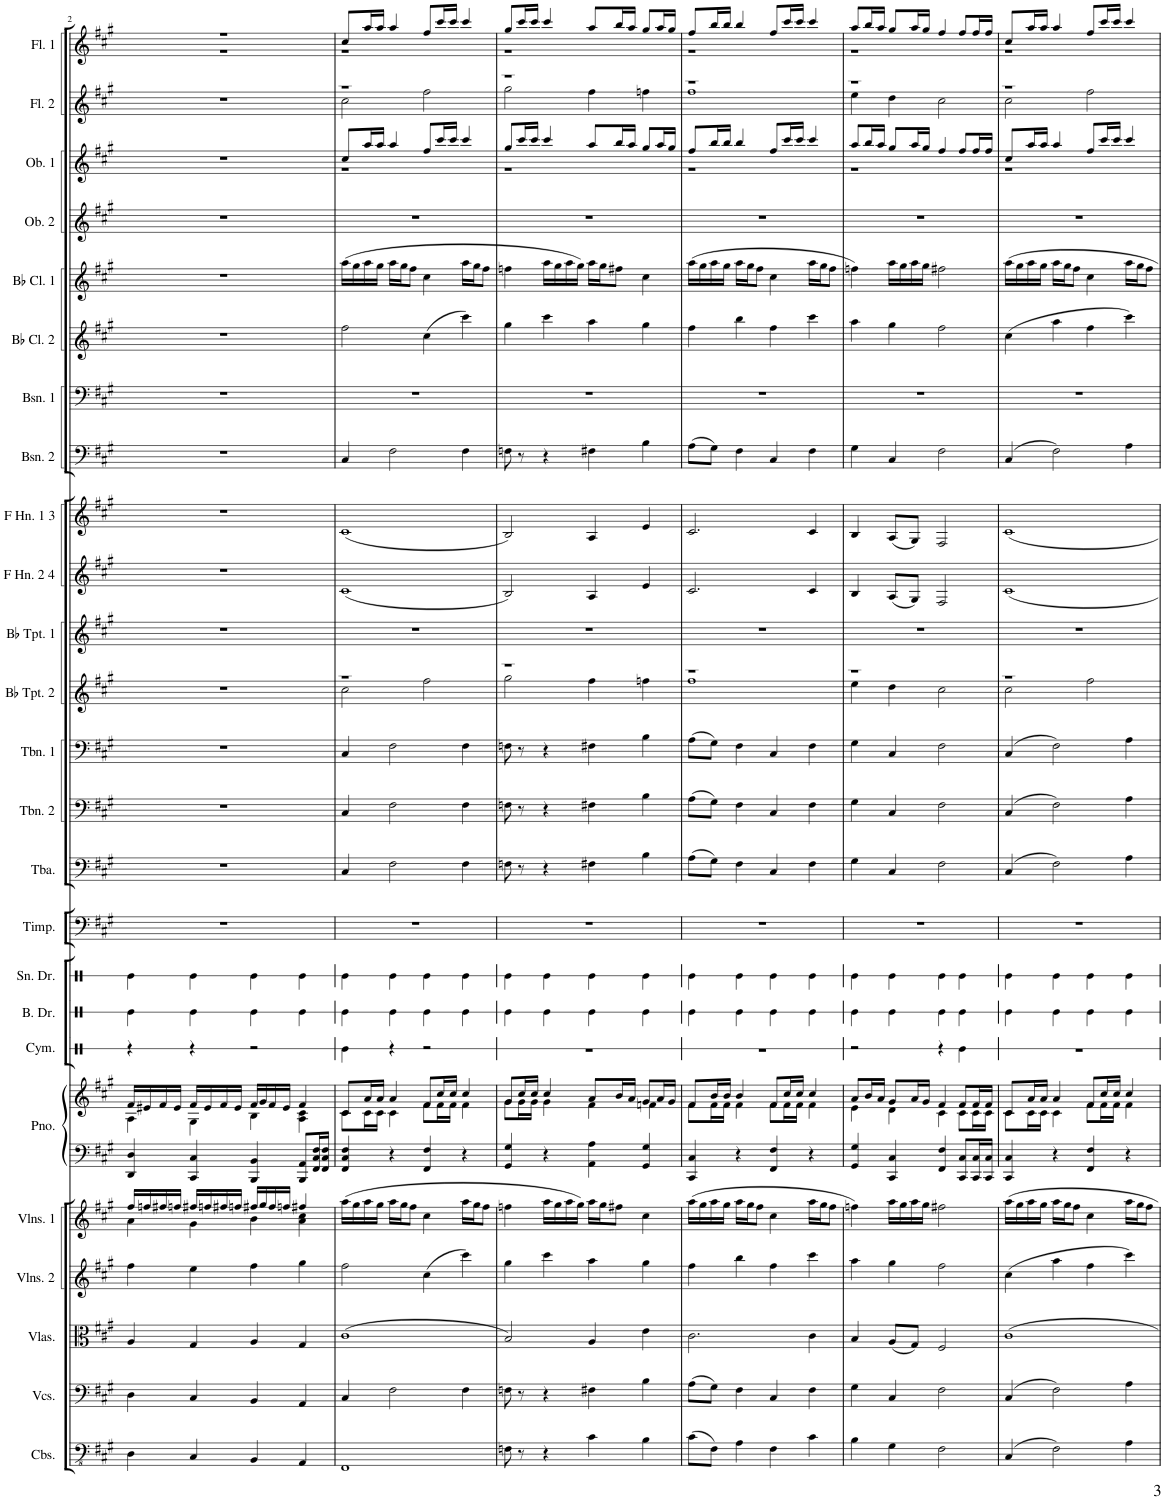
**kern	**kern	**kern	**kern	**kern	**kern	**kern	**kern	**kern	**kern	**kern	**kern	**kern	**kern	**kern	**kern	**kern	**kern	**kern	**kern	**kern	**kern	**kern	**kern	**kern	**kern
*part25	*part24	*part23	*part22	*part21	*part20	*part20	*part19	*part18	*part17	*part16	*part15	*part14	*part13	*part12	*part11	*part10	*part9	*part8	*part7	*part6	*part5	*part4	*part3	*part2	*part1
*staff26	*staff25	*staff24	*staff23	*staff22	*staff21	*staff20	*staff19	*staff18	*staff17	*staff16	*staff15	*staff14	*staff13	*staff12	*staff11	*staff10	*staff9	*staff8	*staff7	*staff6	*staff5	*staff4	*staff3	*staff2	*staff1
*I"Contrabasses	*I"Violoncellos	*I"Violas	*I"Violins 2	*I"Violins 1	*I"Piano	*	*I"Cymbal	*I"Bass Drum	*I"Snare Drum	*I"Timpani	*I"Tuba	*I"Trombone 2	*I"Trombone 1	*I"Bb Trumpet 2	*I"Bb Trumpet 1	*I"F Horn 2 &amp; 4	*I"F Horn 1 &amp; 3	*I"Bassoon 2	*I"Bassoon 1	*I"Bb Clarinet 2	*I"Bb Clarinet 1	*I"Oboe 2	*I"Oboe 1	*I"Flute 2	*I"Flute 1
*I'Cbs.	*I'Vcs.	*I'Vlas.	*I'Vlns. 2	*I'Vlns. 1	*I'Pno.	*	*I'Cym.	*I'B. Dr.	*I'Sn. Dr.	*I'Timp.	*I'Tba.	*I'Tbn. 2	*I'Tbn. 1	*I'Bb Tpt. 2	*I'Bb Tpt. 1	*I'F Hn. 2 4	*I'F Hn. 1 3	*I'Bsn. 2	*I'Bsn. 1	*I'Bb Cl. 2	*I'Bb Cl. 1	*I'Ob. 2	*I'Ob. 1	*I'Fl. 2	*I'Fl. 1
!!LO:PB:g=z
*clefFv4	*clefF4	*clefC3	*clefG2	*clefG2	*clefF4	*clefG2	*clefX	*clefX	*clefX	*clefF4	*clefF4	*clefF4	*clefF4	*clefG2	*clefG2	*clefG2	*clefG2	*clefF4	*clefF4	*clefG2	*clefG2	*clefG2	*clefG2	*clefG2	*clefG2
*	*	*	*	*	*	*	*	*	*	*	*	*	*	*Trd1c2	*Trd1c2	*Trd4c7	*Trd4c7	*	*	*Trd1c2	*Trd1c2	*	*	*	*
*k[f#c#g#]	*k[f#c#g#]	*k[f#c#g#]	*k[f#c#g#]	*k[f#c#g#]	*k[f#c#g#]	*k[f#c#g#]	*k[]	*k[]	*k[]	*k[f#c#g#]	*k[f#c#g#]	*k[f#c#g#]	*k[f#c#g#]	*k[f#c#g#]	*k[f#c#g#]	*k[f#c#g#]	*k[f#c#g#]	*k[f#c#g#]	*k[f#c#g#]	*k[f#c#g#]	*k[f#c#g#]	*k[f#c#g#]	*k[f#c#g#]	*k[f#c#g#]	*k[f#c#g#]
*M4/4	*M4/4	*M4/4	*M4/4	*M4/4	*M4/4	*M4/4	*M4/4	*M4/4	*M4/4	*M4/4	*M4/4	*M4/4	*M4/4	*M4/4	*M4/4	*M4/4	*M4/4	*M4/4	*M4/4	*M4/4	*M4/4	*M4/4	*M4/4	*M4/4	*M4/4
=2	=2	=2	=2	=2	=2	=2	=2	=2	=2	=2	=2	=2	=2	=2	=2	=2	=2	=2	=2	=2	=2	=2	=2	=2	=2
*	*	*	*	*^	*	*^	*	*	*	*	*	*	*	*	*	*	*	*	*	*	*	*	*	*	*^
4DD\	4D\	4A/	4ff#\	16ff#/LL	4a\	4DD/ 4D/	16f#/LL	4A\	4r	4Re\	4Re\	1r	1r	1r	1r	1r	1r	1r	1r	1r	1r	1r	1r	1r	1r	1r	1r	1r
.	.	.	.	16ffn/	.	.	16e#X/	.	.	.	.	.	.	.	.	.	.	.	.	.	.	.	.	.	.	.	.	.
.	.	.	.	16ff#X/	.	.	16f#/	.	.	.	.	.	.	.	.	.	.	.	.	.	.	.	.	.	.	.	.	.
.	.	.	.	16ffn/JJ	.	.	16e#/JJ	.	.	.	.	.	.	.	.	.	.	.	.	.	.	.	.	.	.	.	.	.
4CC#/	4C#/	4G#/	4ee\	16ff#X/LL	4g#\	4CC#/ 4C#/	16f#/LL	4G#\	4r	4Re\	4Re\	.	.	.	.	.	.	.	.	.	.	.	.	.	.	.	.	.
.	.	.	.	16ffn/	.	.	16e#/	.	.	.	.	.	.	.	.	.	.	.	.	.	.	.	.	.	.	.	.	.
.	.	.	.	16ff#X/	.	.	16f#/	.	.	.	.	.	.	.	.	.	.	.	.	.	.	.	.	.	.	.	.	.
.	.	.	.	16ffn/JJ	.	.	16e#/JJ	.	.	.	.	.	.	.	.	.	.	.	.	.	.	.	.	.	.	.	.	.
4BBB/	4BB/	4A/	4ff#\	16ff#X/LL	4b\	4BBB/ 4BB/	16f#/LL	4B\	2r	4Re\	4Re\	.	.	.	.	.	.	.	.	.	.	.	.	.	.	.	.	.
.	.	.	.	16gg#/	.	.	16g#/	.	.	.	.	.	.	.	.	.	.	.	.	.	.	.	.	.	.	.	.	.
.	.	.	.	16ff#/	.	.	16f#/	.	.	.	.	.	.	.	.	.	.	.	.	.	.	.	.	.	.	.	.	.
.	.	.	.	16ffn/JJ	.	.	16e#/JJ	.	.	.	.	.	.	.	.	.	.	.	.	.	.	.	.	.	.	.	.	.
4AAA/	4AA/	4G#/	4gg#\	4ff#X/	4a\ 4cc#\	8BBB/ 8AA/L	4f#/	4A\ 4c#\	.	4Re\	4Re\	.	.	.	.	.	.	.	.	.	.	.	.	.	.	.	.	.
.	.	.	.	.	.	16FF#/ 16C#/ 16F#/L	.	.	.	.	.	.	.	.	.	.	.	.	.	.	.	.	.	.	.	.	.	.
.	.	.	.	.	.	16FF#/ 16C#/ 16F#/JJ	.	.	.	.	.	.	.	.	.	.	.	.	.	.	.	.	.	.	.	.	.	.
*	*	*	*	*v	*v	*	*	*	*	*	*	*	*	*	*	*	*	*	*	*	*	*	*	*	*	*	*	*
=3	=3	=3	=3	=3	=3	=3	=3	=3	=3	=3	=3	=3	=3	=3	=3	=3	=3	=3	=3	=3	=3	=3	=3	=3	=3	=3	=3
*	*	*	*	*	*	*	*	*	*	*	*	*	*	*	*^	*	*	*	*	*	*	*	*	*^	*^	*	*
1FFF#	4C#/	(1c#	2ff#\	(16aa\LL	4FF#/ 4C#/ 4F#/	8c#/L	8c#\L	4Re\	4Re\	4Re\	1r	4C#/	4C#/	4C#/	1r	2cc#\	1r	(1c#	(1c#	4C#/	1r	2ff#\	(16aa\LL	1r	8cc#/L	1r	1r	2cc#\	8cc#/L	1r
.	.	.	.	16gg#\	.	.	.	.	.	.	.	.	.	.	.	.	.	.	.	.	.	.	16gg#\	.	.	.	.	.	.	.
.	.	.	.	16aa\	.	16a/L	16c#\L	.	.	.	.	.	.	.	.	.	.	.	.	.	.	.	16aa\	.	16aa/L	.	.	.	16aa/L	.
.	.	.	.	16gg#\JJ	.	16a/JJ	16c#\JJ	.	.	.	.	.	.	.	.	.	.	.	.	.	.	.	16gg#\JJ	.	16aa/JJ	.	.	.	16aa/JJ	.
.	2F#\	.	.	16aa\LL	4r	4a/	4c#\	4r	4Re\	4Re\	.	2F#\	2F#\	2F#\	.	.	.	.	.	2F#\	.	.	16aa\LL	.	4aa/	.	.	.	4aa/	.
.	.	.	.	16gg#\J	.	.	.	.	.	.	.	.	.	.	.	.	.	.	.	.	.	.	16gg#\J	.	.	.	.	.	.	.
.	.	.	.	8ff#\J	.	.	.	.	.	.	.	.	.	.	.	.	.	.	.	.	.	.	8ff#\J	.	.	.	.	.	.	.
.	.	.	(4cc#\	4cc#\	4FF#/ 4F#/	8f#/L	8f#\L	2r	4Re\	4Re\	.	.	.	.	.	2ff#\	.	.	.	.	.	(4cc#\	4cc#\	.	8ff#/L	.	.	2ff#\	8ff#/L	.
.	.	.	.	.	.	16cc#/L	16f#\L	.	.	.	.	.	.	.	.	.	.	.	.	.	.	.	.	.	16ccc#/L	.	.	.	16ccc#/L	.
.	.	.	.	.	.	16cc#/JJ	16f#\JJ	.	.	.	.	.	.	.	.	.	.	.	.	.	.	.	.	.	16ccc#/JJ	.	.	.	16ccc#/JJ	.
.	4F#\	.	4ccc#\)	16aa\LL	4r	4cc#/	4f#\	.	4Re\	4Re\	.	4F#\	4F#\	4F#\	.	.	.	.	.	4F#\	.	4ccc#\)	16aa\LL	.	4ccc#/	.	.	.	4ccc#/	.
.	.	.	.	16gg#\J	.	.	.	.	.	.	.	.	.	.	.	.	.	.	.	.	.	.	16gg#\J	.	.	.	.	.	.	.
.	.	.	.	8ff#\J	.	.	.	.	.	.	.	.	.	.	.	.	.	.	.	.	.	.	8ff#\J	.	.	.	.	.	.	.
=4	=4	=4	=4	=4	=4	=4	=4	=4	=4	=4	=4	=4	=4	=4	=4	=4	=4	=4	=4	=4	=4	=4	=4	=4	=4	=4	=4	=4	=4	=4
8FFn\	8Fn\	2B/)	4gg#\	4ffn\	4GG#/ 4G#/	8g#/L	8g#\L	1r	4Re\	4Re\	1r	8Fn\	8Fn\	8Fn\	1r	2gg#\	1r	2B/)	2B/)	8Fn\	1r	4gg#\	4ffn\	1r	8gg#/L	1r	1r	2gg#\	8gg#/L	1r
8r	8r	.	.	.	.	16cc#/L	16g#\L	.	.	.	.	8r	8r	8r	.	.	.	.	.	8r	.	.	.	.	16ccc#/L	.	.	.	16ccc#/L	.
.	.	.	.	.	.	16cc#/JJ	16g#\JJ	.	.	.	.	.	.	.	.	.	.	.	.	.	.	.	.	.	16ccc#/JJ	.	.	.	16ccc#/JJ	.
4r	4r	.	4ccc#\	16aa\LL	4r	4cc#/	4g#\	.	4Re\	4Re\	.	4r	4r	4r	.	.	.	.	.	4r	.	4ccc#\	16aa\LL	.	4ccc#/	.	.	.	4ccc#/	.
.	.	.	.	16gg#\	.	.	.	.	.	.	.	.	.	.	.	.	.	.	.	.	.	.	16gg#\	.	.	.	.	.	.	.
.	.	.	.	16aa\	.	.	.	.	.	.	.	.	.	.	.	.	.	.	.	.	.	.	16aa\	.	.	.	.	.	.	.
.	.	.	.	16gg#\JJ)	.	.	.	.	.	.	.	.	.	.	.	.	.	.	.	.	.	.	16gg#\JJ)	.	.	.	.	.	.	.
4C#\	4F#X\	4A/	4aa\	16aa\LL	4AA\ 4A\	8a/L	4f#\	.	4Re\	4Re\	.	4F#X\	4F#X\	4F#X\	.	4ff#\	.	4A/	4A/	4F#X\	.	4aa\	16aa\LL	.	8aa/L	.	.	4ff#\	8aa/L	.
.	.	.	.	16gg#\J	.	.	.	.	.	.	.	.	.	.	.	.	.	.	.	.	.	.	16gg#\J	.	.	.	.	.	.	.
.	.	.	.	8ff#X\J	.	16b/L	.	.	.	.	.	.	.	.	.	.	.	.	.	.	.	.	8ff#X\J	.	16bb/L	.	.	.	16bb/L	.
.	.	.	.	.	.	16a/JJ	.	.	.	.	.	.	.	.	.	.	.	.	.	.	.	.	.	.	16aa/JJ	.	.	.	16aa/JJ	.
4BB\	4B\	4e\	4gg#\	4cc#\	4GG#/ 4G#/	8g#/L	4fn\	.	4Re\	4Re\	.	4B\	4B\	4B\	.	4ffn\	.	4e/	4e/	4B\	.	4gg#\	4cc#\	.	8gg#/L	.	.	4ffn\	8gg#/L	.
.	.	.	.	.	.	16a/L	.	.	.	.	.	.	.	.	.	.	.	.	.	.	.	.	.	.	16aa/L	.	.	.	16aa/L	.
.	.	.	.	.	.	16g#/JJ	.	.	.	.	.	.	.	.	.	.	.	.	.	.	.	.	.	.	16gg#/JJ	.	.	.	16gg#/JJ	.
=5	=5	=5	=5	=5	=5	=5	=5	=5	=5	=5	=5	=5	=5	=5	=5	=5	=5	=5	=5	=5	=5	=5	=5	=5	=5	=5	=5	=5	=5	=5
(8C#\L	(8A\L	2.c#\	4ff#\	(>16aa\LL	4CC#/ 4C#/	8f#/L	8f#\L	1r	4Re\	4Re\	1r	(8A\L	(8A\L	(8A\L	1r	1ff#	1r	2.c#/	2.c#/	(8A\L	1r	4ff#\	(>16aa\LL	1r	8ff#/L	1r	1r	1ff#	8ff#/L	1r
.	.	.	.	16gg#\	.	.	.	.	.	.	.	.	.	.	.	.	.	.	.	.	.	.	16gg#\	.	.	.	.	.	.	.
8FF#\J)	8G#\J)	.	.	16aa\	.	16b/L	16f#\L	.	.	.	.	8G#\J)	8G#\J)	8G#\J)	.	.	.	.	.	8G#\J)	.	.	16aa\	.	16bb/L	.	.	.	16bb/L	.
.	.	.	.	16gg#\JJ	.	16b/JJ	16f#\JJ	.	.	.	.	.	.	.	.	.	.	.	.	.	.	.	16gg#\JJ	.	16bb/JJ	.	.	.	16bb/JJ	.
4AA\	4F#\	.	4bb\	16aa\LL	4r	4b/	4f#\	.	4Re\	4Re\	.	4F#\	4F#\	4F#\	.	.	.	.	.	4F#\	.	4bb\	16aa\LL	.	4bb/	.	.	.	4bb/	.
.	.	.	.	16gg#\J	.	.	.	.	.	.	.	.	.	.	.	.	.	.	.	.	.	.	16gg#\J	.	.	.	.	.	.	.
.	.	.	.	8ff#\J	.	.	.	.	.	.	.	.	.	.	.	.	.	.	.	.	.	.	8ff#\J	.	.	.	.	.	.	.
4FF#\	4C#/	.	4ff#\	4cc#\	4FF#/ 4F#/	8f#/L	8f#\L	.	4Re\	4Re\	.	4C#/	4C#/	4C#/	.	.	.	.	.	4C#/	.	4ff#\	4cc#\	.	8ff#/L	.	.	.	8ff#/L	.
.	.	.	.	.	.	16cc#/L	16f#\L	.	.	.	.	.	.	.	.	.	.	.	.	.	.	.	.	.	16ccc#/L	.	.	.	16ccc#/L	.
.	.	.	.	.	.	16cc#/JJ	16f#\JJ	.	.	.	.	.	.	.	.	.	.	.	.	.	.	.	.	.	16ccc#/JJ	.	.	.	16ccc#/JJ	.
4C#\	4F#\	4c#\	4ccc#\	16aa\LL	4r	4cc#/	4f#\	.	4Re\	4Re\	.	4F#\	4F#\	4F#\	.	.	.	4c#/	4c#/	4F#\	.	4ccc#\	16aa\LL	.	4ccc#/	.	.	.	4ccc#/	.
.	.	.	.	16gg#\J	.	.	.	.	.	.	.	.	.	.	.	.	.	.	.	.	.	.	16gg#\J	.	.	.	.	.	.	.
.	.	.	.	8ff#\J	.	.	.	.	.	.	.	.	.	.	.	.	.	.	.	.	.	.	8ff#\J	.	.	.	.	.	.	.
=6	=6	=6	=6	=6	=6	=6	=6	=6	=6	=6	=6	=6	=6	=6	=6	=6	=6	=6	=6	=6	=6	=6	=6	=6	=6	=6	=6	=6	=6	=6
4BB\	4G#\	4B/	4aa\	4ffn\)	4GG#/ 4G#/	8a/L	4e\	2r	4Re\	4Re\	1r	4G#\	4G#\	4G#\	1r	4ee\	1r	4B/	4B/	4G#\	1r	4aa\	4ffn\)	1r	8aa/L	1r	1r	4ee\	8aa/L	1r
.	.	.	.	.	.	16b/L	.	.	.	.	.	.	.	.	.	.	.	.	.	.	.	.	.	.	16bb/L	.	.	.	16bb/L	.
.	.	.	.	.	.	16a/JJ	.	.	.	.	.	.	.	.	.	.	.	.	.	.	.	.	.	.	16aa/JJ	.	.	.	16aa/JJ	.
4GG#\	4C#/	(<8A/L	4gg#\	16aa\LL	4CC#/ 4C#/	8g#/L	4d\	.	4Re\	4Re\	.	4C#/	4C#/	4C#/	.	4dd\	.	(<8A/L	(<8A/L	4C#/	.	4gg#\	16aa\LL	.	8gg#/L	.	.	4dd\	8gg#/L	.
.	.	.	.	16gg#\	.	.	.	.	.	.	.	.	.	.	.	.	.	.	.	.	.	.	16gg#\	.	.	.	.	.	.	.
.	.	8G#/J)	.	16aa\	.	16a/L	.	.	.	.	.	.	.	.	.	.	.	8G#/J)	8G#/J)	.	.	.	16aa\	.	16aa/L	.	.	.	16aa/L	.
.	.	.	.	16gg#\JJ	.	16g#/JJ	.	.	.	.	.	.	.	.	.	.	.	.	.	.	.	.	16gg#\JJ	.	16gg#/JJ	.	.	.	16gg#/JJ	.
2FF#\	2F#\	2F#/	2ff#\	2ff#X\	4FF#/ 4F#/	4f#/	4c#\	4r	4Re\	4Re\	.	2F#\	2F#\	2F#\	.	2cc#\	.	2F#/	2F#/	2F#\	.	2ff#\	2ff#X\	.	4ff#/	.	.	2cc#\	4ff#/	.
.	.	.	.	.	8CC#/ 8C#/L	8f#/L	8c#\L	4Re\	4Re\	4Re\	.	.	.	.	.	.	.	.	.	.	.	.	.	.	8ff#/L	.	.	.	8ff#/L	.
.	.	.	.	.	16CC#/ 16C#/L	16f#/L	16c#\L	.	.	.	.	.	.	.	.	.	.	.	.	.	.	.	.	.	16ff#/L	.	.	.	16ff#/L	.
.	.	.	.	.	16CC#/ 16C#/JJ	16f#/JJ	16c#\JJ	.	.	.	.	.	.	.	.	.	.	.	.	.	.	.	.	.	16ff#/JJ	.	.	.	16ff#/JJ	.
=7	=7	=7	=7	=7	=7	=7	=7	=7	=7	=7	=7	=7	=7	=7	=7	=7	=7	=7	=7	=7	=7	=7	=7	=7	=7	=7	=7	=7	=7	=7
(4CC#/	(4C#/	1c#	(4cc#\	16aa\LL	4CC#/ 4C#/	8c#/L	8c#\L	1r	4Re\	4Re\	1r	(4C#/	(4C#/	(4C#/	1r	2cc#\	1r	1c#	1c#	(4C#/	1r	(4cc#\	16aa\LL	1r	8cc#/L	1r	1r	2cc#\	8cc#/L	1r
.	.	.	.	16gg#\	.	.	.	.	.	.	.	.	.	.	.	.	.	.	.	.	.	.	16gg#\	.	.	.	.	.	.	.
.	.	.	.	16aa\	.	16a/L	16c#\L	.	.	.	.	.	.	.	.	.	.	.	.	.	.	.	16aa\	.	16aa/L	.	.	.	16aa/L	.
.	.	.	.	16gg#\JJ	.	16a/JJ	16c#\JJ	.	.	.	.	.	.	.	.	.	.	.	.	.	.	.	16gg#\JJ	.	16aa/JJ	.	.	.	16aa/JJ	.
2FF#\)	2F#\)	.	4aa\	16aa\LL	4r	4a/	4c#\	.	4Re\	4Re\	.	2F#\)	2F#\)	2F#\)	.	.	.	.	.	2F#\)	.	4aa\	16aa\LL	.	4aa/	.	.	.	4aa/	.
.	.	.	.	16gg#\J	.	.	.	.	.	.	.	.	.	.	.	.	.	.	.	.	.	.	16gg#\J	.	.	.	.	.	.	.
.	.	.	.	8ff#\J	.	.	.	.	.	.	.	.	.	.	.	.	.	.	.	.	.	.	8ff#\J	.	.	.	.	.	.	.
.	.	.	4ff#\	4cc#\	4FF#/ 4F#/	8f#/L	8f#\L	.	4Re\	4Re\	.	.	.	.	.	2ff#\	.	.	.	.	.	4ff#\	4cc#\	.	8ff#/L	.	.	2ff#\	8ff#/L	.
.	.	.	.	.	.	16cc#/L	16f#\L	.	.	.	.	.	.	.	.	.	.	.	.	.	.	.	.	.	16ccc#/L	.	.	.	16ccc#/L	.
.	.	.	.	.	.	16cc#/JJ	16f#\JJ	.	.	.	.	.	.	.	.	.	.	.	.	.	.	.	.	.	16ccc#/JJ	.	.	.	16ccc#/JJ	.
4AA\	4A\	.	4ccc#\)	16aa\LL	4r	4cc#/	4f#\	.	4Re\	4Re\	.	4A\	4A\	4A\	.	.	.	.	.	4A\	.	4ccc#\)	16aa\LL	.	4ccc#/	.	.	.	4ccc#/	.
.	.	.	.	16gg#\J	.	.	.	.	.	.	.	.	.	.	.	.	.	.	.	.	.	.	16gg#\J	.	.	.	.	.	.	.
.	.	.	.	8ff#\J	.	.	.	.	.	.	.	.	.	.	.	.	.	.	.	.	.	.	8ff#\J	.	.	.	.	.	.	.
*	*	*	*	*	*	*	*	*	*	*	*	*	*	*	*	*	*	*	*	*	*	*	*	*	*v	*v	*	*	*v	*v
*	*	*	*	*	*	*v	*v	*	*	*	*	*	*	*	*v	*v	*	*	*	*	*	*	*	*	*	*v	*v	*
=	=	=	=	=	=	=	=	=	=	=	=	=	=	=	=	=	=	=	=	=	=	=	=	=	=
*-	*-	*-	*-	*-	*-	*-	*-	*-	*-	*-	*-	*-	*-	*-	*-	*-	*-	*-	*-	*-	*-	*-	*-	*-	*-
